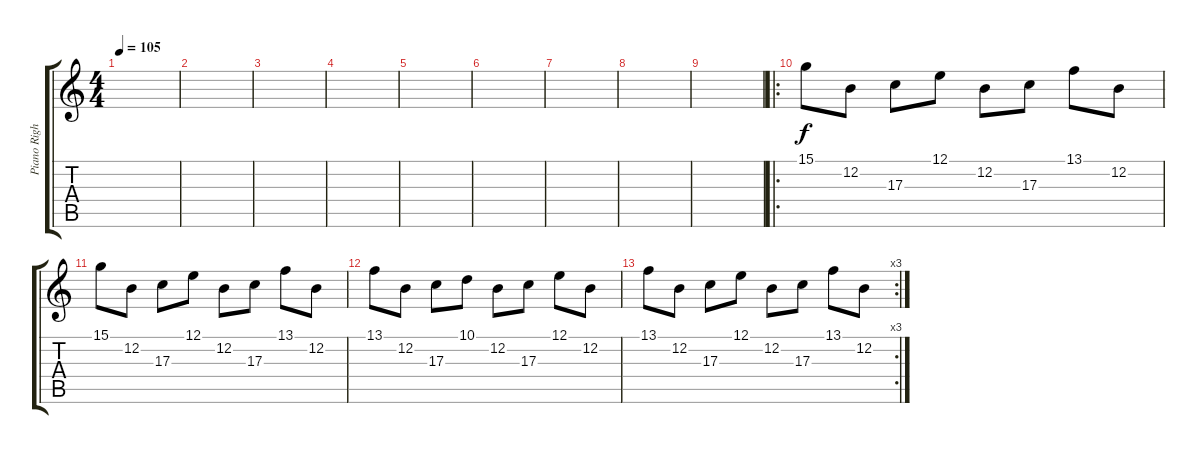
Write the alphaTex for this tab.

\track ("Piano Right Hand" "Piano Righ") {instrument acousticgrandpiano}
\staff {score tabs}
\tuning (E4 B3 G3 D3 A2 E2) {hide}
\ts (4 4)
\tempo 105
\clef g2
\ks c
|
|
|
|
|
|
|
|
|
\ro
15.1.8{instrument acousticgrandpiano} 12.2.8 17.3.8 12.1.8 12.2.8 17.3.8 13.1.8 12.2.8 |
15.1.8 12.2.8 17.3.8 12.1.8 12.2.8 17.3.8 13.1.8 12.2.8 |
13.1.8 12.2.8 17.3.8 10.1.8 12.2.8 17.3.8 12.1.8 12.2.8 |
\rc 3
13.1.8 12.2.8 17.3.8 12.1.8 12.2.8 17.3.8 13.1.8 12.2.8
